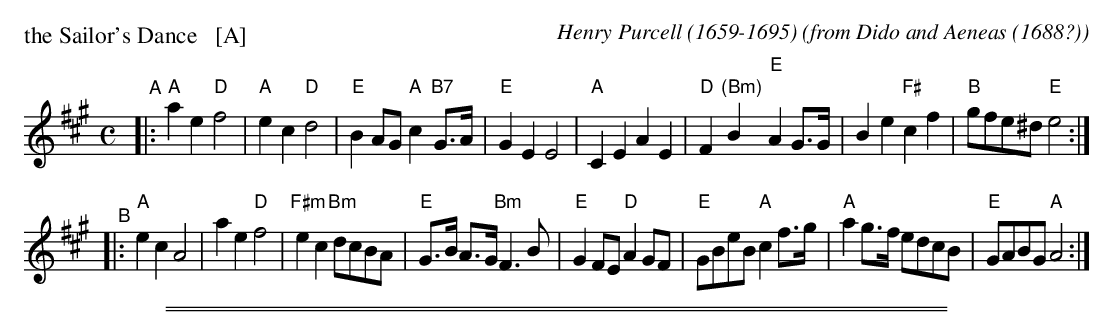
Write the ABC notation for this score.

X:1
P: the Sailor's Dance   [A]
C: Henry Purcell (1659-1695)
O: from Dido and Aeneas (1688?)	% Maybe as early as 1683)
M: C
L: 1/8
K: A
"^A"|:\
"A"a2 e2 "D"f4 | "A"e2 c2 "D"d4 | "E"B2 AG "A"c2 "B7"G>A | "E"G2 E2 E4 |\
"A"C2 E2 A2 E2 | "D"F2 "(Bm)"B2 "E"A2 G>G | B2 e2 "F#"c2 f2 | "B"gfe^d "E"e4 :|
"^B"|:\
"A"e2 c2 A4 | a2 e2 "D"f4 | "F#m"e2 c2 "Bm"dcBA | "E"G>B A>G "Bm"F3 B |\
"E"G2 FE "D"A2 GF | "E"GBeB "A"c2 f>g | "A"a2 g>f edcB | "E"GABG "A"A4 :|
